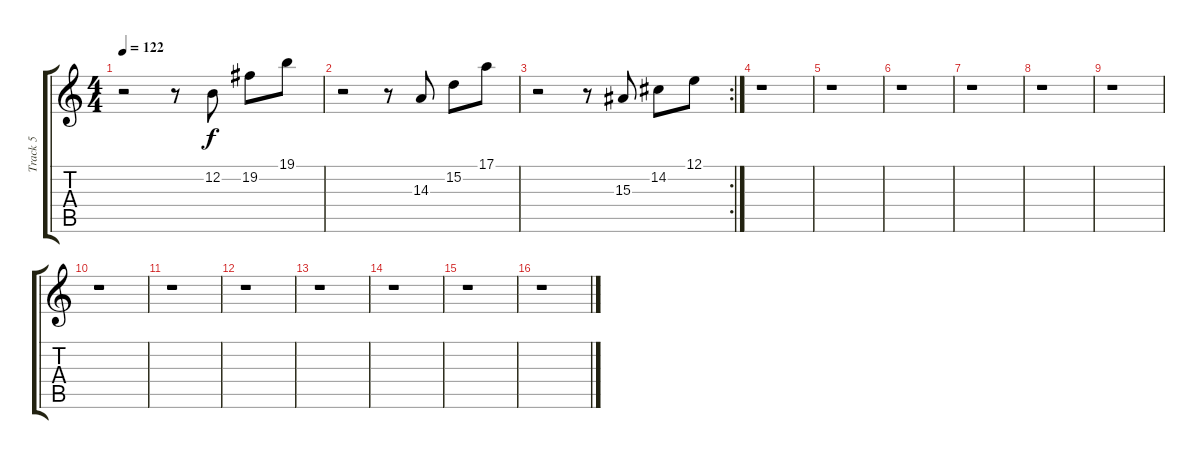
\track ("Track 5" "Track 5") {instrument celesta}
\staff {score tabs}
\tuning (E4 B3 G3 D3 A2 E2) {hide}
\ts (4 4)
\tempo 122
\clef g2
\ks c
r.2{dy f} r.8 12.2.8 19.2.8 19.1.8 |
r.2 r.8 14.3.8 15.2.8 17.1.8 |
\rc 2
r.2 r.8 15.3.8 14.2.8 12.1.8 |
r.1 |
r.1 |
r.1 |
r.1 |
r.1 |
r.1 |
r.1 |
r.1 |
r.1 |
r.1 |
r.1 |
r.1 |
r.1
